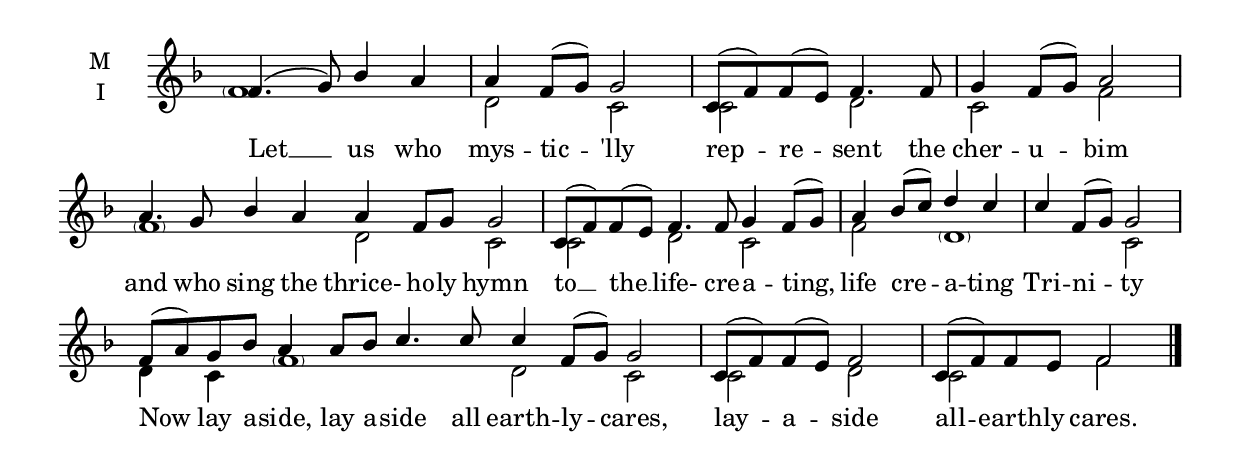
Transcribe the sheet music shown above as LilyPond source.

\version "2.18.2"

% Provide an easy way to group a bunch of text together on a breve
% http://lilypond.org/doc/v2.18/Documentation/notation/working-with-ancient-music_002d_002dscenarios-and-solutions
recite = \once \override LyricText.self-alignment-X = #-1

\defineBarLine "invisible" #'("" "" "")
global = {
  \time 4/4 % Not used, Time_signature_engraver is removed from layout
  \key f \major
  %\set Timing.defaultBarType = "invisible" %% Only put bar lines where I say
}

hymnLyrics = \lyricmode {
  Let __ us who mys -- tic -- 'lly
  rep -- re -- sent the cher -- u -- bim
  and who sing the thrice- ho -- ly hymn
  to __ the __ life- cre -- a -- ting,
  life cre -- a -- ting Tri -- ni -- ty
  Now lay a -- side, lay a -- side all earth -- ly -- cares,
  lay -- a -- side
  all -- earth -- ly cares.
}

melody = \relative f' {
  \global % Leave these here for key to display
  f4.( g8) bes4 a a f8( g) g2

  c,8( f) f( e) f4. f8 g4 f8( g) a2

  \set Timing.measureLength = #(ly:make-moment 8/4)
  a4. g8 bes4 a a f8 g g2

  \set Timing.measureLength = #(ly:make-moment 6/4)
  c,8( f) f(e) f4. f8 g4 f8( g)

  \set Timing.measureLength = #(ly:make-moment 4/4)
  a4 bes8( c) d4 c c f,8( g) g2

   \set Timing.measureLength = #(ly:make-moment 10/4)
  f8( a) g8 bes a4  a8 bes c4. c8 c4 f,8( g) g2

  \set Timing.measureLength = #(ly:make-moment 4/4)
  c,8( f) f( e) f2 c8( f) f e f2
}


ison = \relative f' {
  \global % Leave these here for key to display
  \parenthesize f1 d2 c2
  c2 d2 c2 f2
  \parenthesize f1 d2 c2
  c2 d2 c2
  f2 \parenthesize d1 c2
  d4 c4 \parenthesize f1 d2 c2
  c2 d2 c2 f2 \bar "|."
}

\score {
  \new ChoirStaff <<
    \new Staff \with {
      midiInstrument = "choir aahs"
      instrumentName = \markup \center-column { M I }
    } <<
      \new Voice = "melody" { \voiceOne \melody }
      \new Voice = "ison" { \voiceTwo \ison }
    >>
    \new Lyrics \with {
      \override VerticalAxisGroup #'staff-affinity = #CENTER
    } \lyricsto "melody" \hymnLyrics

  >>
  \layout {
    \context {
      \Staff
      \remove "Time_signature_engraver"
    }
    \context {
      \Score
      \omit BarNumber
    }
  }
  \midi { \tempo 4 = 50
          \context {
            \Voice
            \remove "Dynamic_performer"
    }
  }
}
